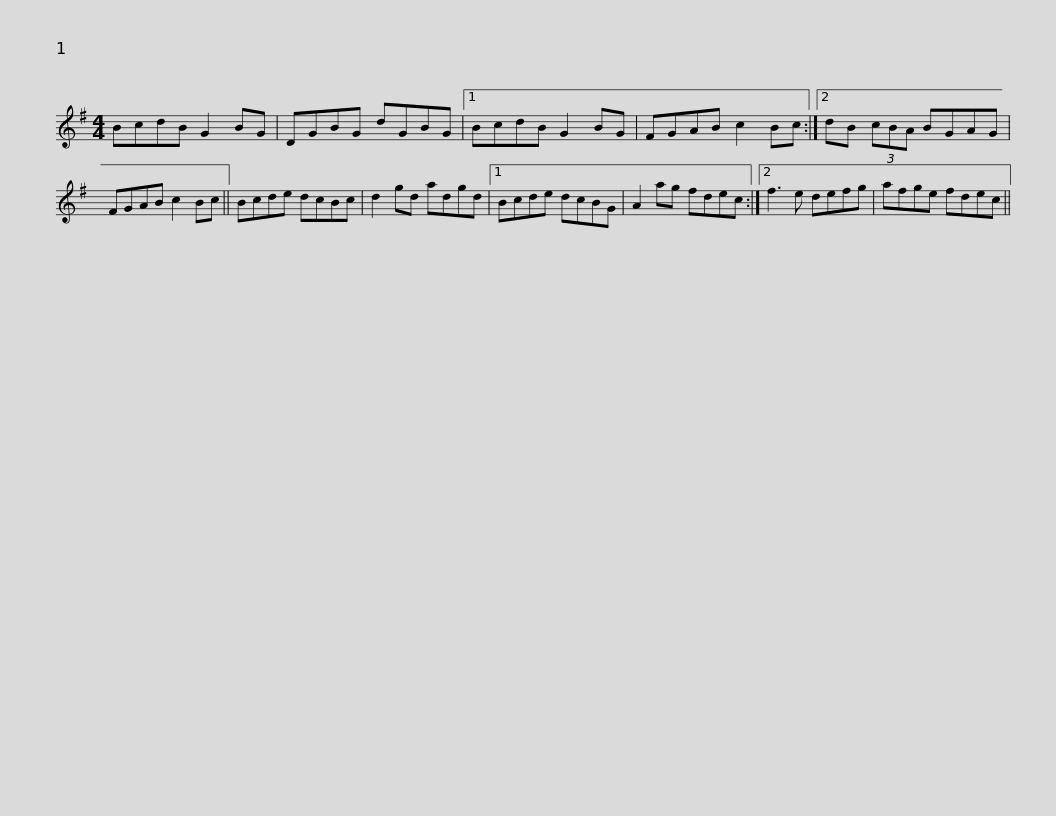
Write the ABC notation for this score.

X:1
L:1/8
M:4/4
I:linebreak $
K:G
V:1 treble
V:1
 BcdB G2 BG | DGBG dGBG |1 BcdB G2 BG | FGAB c2 Bc :|2 dB (3cBA BGAG |$ %5
 FGAB c2 Bc || Bcde dcBc | d2 gd adgd |1 Bcde dcBG | A2 ag fdec :|2 %10
 f3 e defg |$ afge fdec || %12
